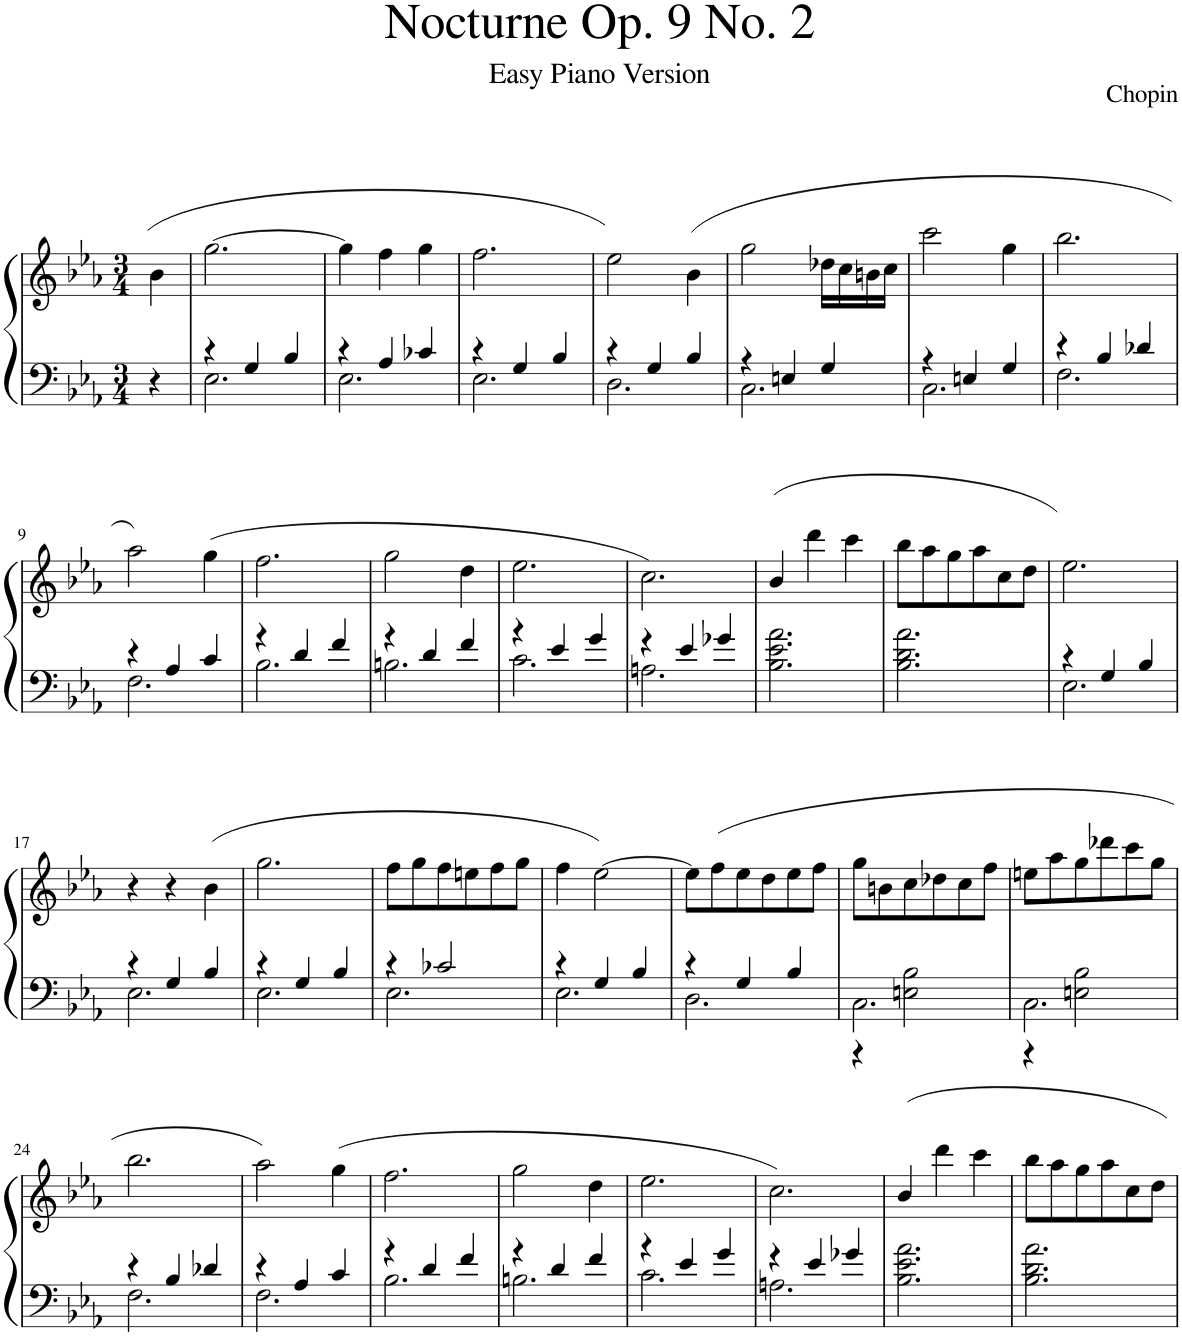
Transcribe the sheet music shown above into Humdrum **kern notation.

**kern	**kern
*part1	*part1
*staff2	*staff1
*I"Piano	*
*I'Pno.	*
*clefF4	*clefG2
*k[b-e-a-]	*k[b-e-a-]
*M3/4	*M3/4
=1	=1
4r	(4b-\
=2	=2
*^	*
4r	2.E-\	[2.gg\
4G/	.	.
4B-/	.	.
=3	=3	=3
4r	2.E-\	4gg\]
4A-/	.	4ff\
4c-X/	.	4gg\
=4	=4	=4
4r	2.E-\	2.ff\
4G/	.	.
4B-/	.	.
=5	=5	=5
4r	2.D\	2ee-\)
4G/	.	.
4B-/	.	(4b-\
=6	=6	=6
4r	2.C\	2gg\
4En/	.	.
4G/	.	16dd-X\LL
.	.	16cc\
.	.	16bn\
.	.	16cc\JJ
=7	=7	=7
4r	2.C\	2ccc\
4En/	.	.
4G/	.	4gg\
=8	=8	=8
4r	2.F\	2.bb-\
4B-/	.	.
4d-X/	.	.
!!LO:LB:g=z
=9	=9	=9
4r	2.F\	2aa-\)
4A-/	.	.
4c/	.	(4gg\
=10	=10	=10
4r	2.B-\	2.ff\
4d/	.	.
4f/	.	.
=11	=11	=11
4r	2.Bn\	2gg\
4d/	.	.
4f/	.	4dd\
=12	=12	=12
4r	2.c\	2.ee-\
4e-/	.	.
4g/	.	.
=13	=13	=13
4r	2.An\	2.cc\)
4e-/	.	.
4g-X/	.	.
*v	*v	*
=14	=14
2.B-\ 2.e-\ 2.a-\	(4b-/
.	4ddd\
.	4ccc\
=15	=15
2.B-\ 2.d\ 2.a-\	8bb-\L
.	8aa-\
.	8gg\
.	8aa-\
.	8cc\
.	8dd\J
=16	=16
*^	*
4r	2.E-\	2.ee-\)
4G/	.	.
4B-/	.	.
!!LO:LB:g=z
=17	=17	=17
4r	2.E-\	4r
4G/	.	4r
4B-/	.	(4b-\
=18	=18	=18
4r	2.E-\	2.gg\
4G/	.	.
4B-/	.	.
=19	=19	=19
4r	2.E-\	8ff\L
.	.	8gg\
2c-X/	.	8ff\
.	.	8een\
.	.	8ff\
.	.	8gg\J
=20	=20	=20
4r	2.E-\	4ff\
4G/	.	[2ee-\)
4B-/	.	.
=21	=21	=21
4r	2.D\	8ee-\L]
.	.	(8ff\
4G/	.	8ee-\
.	.	8dd\
4B-/	.	8ee-\
.	.	8ff\J
=22	=22	=22
2.C\	4r	8gg\L
.	.	8bn\
.	2En\ 2B-\	8cc\
.	.	8dd-X\
.	.	8cc\
.	.	8ff\J
=23	=23	=23
2.C\	4r	8een\L
.	.	8aa-\
.	2En\ 2B-\	8gg\
.	.	8ddd-X\
.	.	8ccc\
.	.	8gg\J
!!LO:LB:g=z
=24	=24	=24
4r	2.F\	2.bb-\
4B-/	.	.
4d-X/	.	.
=25	=25	=25
4r	2.F\	2aa-\)
4A-/	.	.
4c/	.	(4gg\
=26	=26	=26
4r	2.B-\	2.ff\
4d/	.	.
4f/	.	.
=27	=27	=27
4r	2.Bn\	2gg\
4d/	.	.
4f/	.	4dd\
=28	=28	=28
4r	2.c\	2.ee-\
4e-/	.	.
4g/	.	.
=29	=29	=29
4r	2.An\	2.cc\)
4e-/	.	.
4g-X/	.	.
*v	*v	*
=30	=30
2.B-\ 2.e-\ 2.a-\	4b-/
.	4ddd\
.	4ccc\
=31	=31
2.B-\ 2.d\ 2.a-\	8bb-\L
.	8aa-\
.	8gg\
.	8aa-\
.	8cc\
.	8dd\J
=	=
*-	*-
